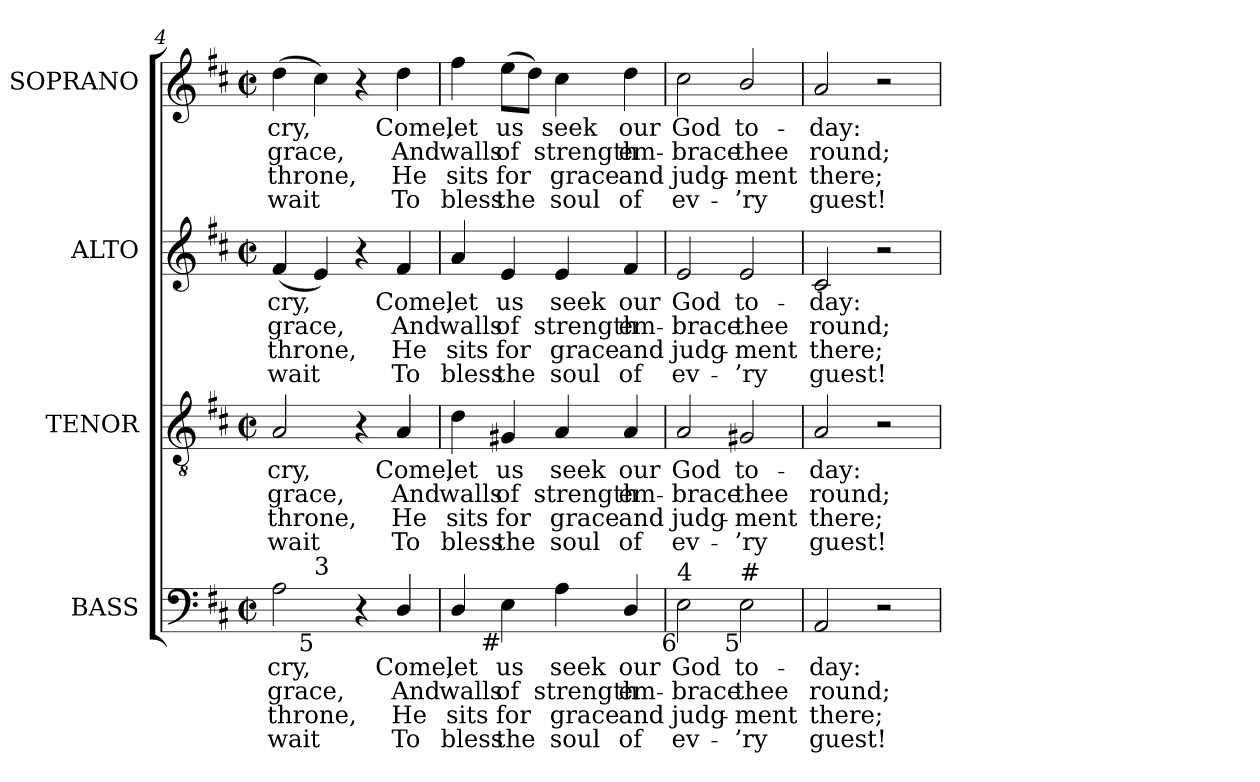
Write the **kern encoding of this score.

**kern	**text	**text	**text	**text	**kern	**text	**text	**text	**text	**kern	**text	**text	**text	**text	**kern	**text	**text	**text	**text
*part4	*part4	*part4	*part4	*part4	*part3	*part3	*part3	*part3	*part3	*part2	*part2	*part2	*part2	*part2	*part1	*part1	*part1	*part1	*part1
*staff4	*staff4	*staff4	*staff4	*staff4	*staff3	*staff3	*staff3	*staff3	*staff3	*staff2	*staff2	*staff2	*staff2	*staff2	*staff1	*staff1	*staff1	*staff1	*staff1
*I"BASS	*	*	*	*	*I"TENOR	*	*	*	*	*I"ALTO	*	*	*	*	*I"SOPRANO	*	*	*	*
*I'B.	*	*	*	*	*I'T.	*	*	*	*	*I'A.	*	*	*	*	*I'S.	*	*	*	*
*clefF4	*	*	*	*	*clefGv2	*	*	*	*	*clefG2	*	*	*	*	*clefG2	*	*	*	*
*	*	*	*	*	*ITrd7c12	*	*	*	*	*	*	*	*	*	*	*	*	*	*
*k[f#c#]	*	*	*	*	*k[f#c#]	*	*	*	*	*k[f#c#]	*	*	*	*	*k[f#c#]	*	*	*	*
*D:	*	*	*	*	*D:	*	*	*	*	*D:	*	*	*	*	*D:	*	*	*	*
*M2/2	*	*	*	*	*M2/2	*	*	*	*	*M2/2	*	*	*	*	*M2/2	*	*	*	*
*met(c|)	*	*	*	*	*met(c|)	*	*	*	*	*met(c|)	*	*	*	*	*met(c|)	*	*	*	*
=4	=4	=4	=4	=4	=4	=4	=4	=4	=4	=4	=4	=4	=4	=4	=4	=4	=4	=4	=4
!	!LO:LY:b:color=#000000	!LO:LY:b:color=#000000	!LO:LY:b:color=#000000	!LO:LY:b:color=#000000	!	!	!	!	!	!	!	!	!	!	!	!	!	!	!
!	!	!	!	!	!	!LO:LY:b:color=#000000	!LO:LY:b:color=#000000	!LO:LY:b:color=#000000	!LO:LY:b:color=#000000	!	!	!	!	!	!	!	!	!	!
!	!	!	!	!	!	!	!	!	!	!	!LO:LY:b:color=#000000	!LO:LY:b:color=#000000	!LO:LY:b:color=#000000	!LO:LY:b:color=#000000	!	!	!	!	!
!LO:TX:b:rj:t=6	!	!	!	!	!	!	!	!	!	!	!	!	!	!	!	!	!	!	!
!LO:TX:t=4	!	!	!	!	!	!	!	!	!	!	!	!	!	!	!	!	!	!	!
!	!	!	!	!	!	!	!	!	!	!	!	!	!	!	!	!LO:LY:b:color=#000000	!LO:LY:b:color=#000000	!LO:LY:b:color=#000000	!LO:LY:b:color=#000000
*^	*	*	*	*	*	*	*	*	*	*	*	*	*	*	*	*	*	*	*
2Ai\	4ryy	cry,	grace,	throne,	wait	2AAi/	cry,	grace,	throne,	wait	(4f#i/	cry,	grace,	throne,	wait	(4ddi\	cry,	grace,	throne,	wait
!	!LO:TX:b:rj:t=5	!	!	!	!	!	!	!	!	!	!	!	!	!	!	!	!	!	!	!
!	!LO:TX:t=3	!	!	!	!	!	!	!	!	!	!	!	!	!	!	!	!	!	!	!
.	2.ryy	.	.	.	.	.	.	.	.	.	4ei/)	.	.	.	.	4cc#i\)	.	.	.	.
4r	.	.	.	.	.	4r	.	.	.	.	4r	.	.	.	.	4r	.	.	.	.
!	!	!LO:LY:b:color=#000000	!LO:LY:b:color=#000000	!LO:LY:b:color=#000000	!LO:LY:b:color=#000000	!	!	!	!	!	!	!	!	!	!	!	!	!	!	!
!	!	!	!	!	!	!	!LO:LY:b:color=#000000	!LO:LY:b:color=#000000	!LO:LY:b:color=#000000	!LO:LY:b:color=#000000	!	!	!	!	!	!	!	!	!	!
!	!	!	!	!	!	!	!	!	!	!	!	!LO:LY:b:color=#000000	!LO:LY:b:color=#000000	!LO:LY:b:color=#000000	!LO:LY:b:color=#000000	!	!	!	!	!
!	!	!	!	!	!	!	!	!	!	!	!	!	!	!	!	!	!LO:LY:b:color=#000000	!LO:LY:b:color=#000000	!LO:LY:b:color=#000000	!LO:LY:b:color=#000000
4Di/	.	Come,	And	He	To	4AAi/	Come,	And	He	To	4f#i/	Come,	And	He	To	4ddi\	Come,	And	He	To
*v	*v	*	*	*	*	*	*	*	*	*	*	*	*	*	*	*	*	*	*	*
=5	=5	=5	=5	=5	=5	=5	=5	=5	=5	=5	=5	=5	=5	=5	=5	=5	=5	=5	=5
*^	*	*	*	*	*	*	*	*	*	*	*	*	*	*	*	*	*	*	*
!	!	!LO:LY:b:color=#000000	!LO:LY:b:color=#000000	!LO:LY:b:color=#000000	!LO:LY:b:color=#000000	!	!	!	!	!	!	!	!	!	!	!	!	!	!	!
*v	*v	*	*	*	*	*	*	*	*	*	*	*	*	*	*	*	*	*	*	*
*^	*	*	*	*	*	*	*	*	*	*	*	*	*	*	*	*	*	*	*
!	!	!	!	!	!	!	!LO:LY:b:color=#000000	!LO:LY:b:color=#000000	!LO:LY:b:color=#000000	!LO:LY:b:color=#000000	!	!	!	!	!	!	!	!	!	!
*v	*v	*	*	*	*	*	*	*	*	*	*	*	*	*	*	*	*	*	*	*
*^	*	*	*	*	*	*	*	*	*	*	*	*	*	*	*	*	*	*	*
!	!	!	!	!	!	!	!	!	!	!	!	!LO:LY:b:color=#000000	!LO:LY:b:color=#000000	!LO:LY:b:color=#000000	!LO:LY:b:color=#000000	!	!	!	!	!
*v	*v	*	*	*	*	*	*	*	*	*	*	*	*	*	*	*	*	*	*	*
*^	*	*	*	*	*	*	*	*	*	*	*	*	*	*	*	*	*	*	*
!	!	!	!	!	!	!	!	!	!	!	!	!	!	!	!	!	!LO:LY:b:color=#000000	!LO:LY:b:color=#000000	!LO:LY:b:color=#000000	!LO:LY:b:color=#000000
*v	*v	*	*	*	*	*	*	*	*	*	*	*	*	*	*	*	*	*	*	*
4Di/	let	walls	sits	bless	4Di\	let	walls	sits	bless	4ai/	let	walls	sits	bless	4ff#i\	let	walls	sits	bless
!	!LO:LY:b:color=#000000	!LO:LY:b:color=#000000	!LO:LY:b:color=#000000	!LO:LY:b:color=#000000	!	!	!	!	!	!	!	!	!	!	!	!	!	!	!
!	!	!	!	!	!	!LO:LY:b:color=#000000	!LO:LY:b:color=#000000	!LO:LY:b:color=#000000	!LO:LY:b:color=#000000	!	!	!	!	!	!	!	!	!	!
!	!	!	!	!	!	!	!	!	!	!	!LO:LY:b:color=#000000	!LO:LY:b:color=#000000	!LO:LY:b:color=#000000	!LO:LY:b:color=#000000	!	!	!	!	!
!LO:TX:b:rj:t=#	!	!	!	!	!	!	!	!	!	!	!	!	!	!	!	!	!	!	!
!	!	!	!	!	!	!	!	!	!	!	!	!	!	!	!	!LO:LY:b:color=#000000	!LO:LY:b:color=#000000	!LO:LY:b:color=#000000	!LO:LY:b:color=#000000
4Ei\	us	of	for	the	4GG#Xi/	us	of	for	the	4ei/	us	of	for	the	(8eei\L	us	of	for	the
.	.	.	.	.	.	.	.	.	.	.	.	.	.	.	8ddi\J)	.	.	.	.
!	!LO:LY:b:color=#000000	!LO:LY:b:color=#000000	!LO:LY:b:color=#000000	!LO:LY:b:color=#000000	!	!	!	!	!	!	!	!	!	!	!	!	!	!	!
!	!	!	!	!	!	!LO:LY:b:color=#000000	!LO:LY:b:color=#000000	!LO:LY:b:color=#000000	!LO:LY:b:color=#000000	!	!	!	!	!	!	!	!	!	!
!	!	!	!	!	!	!	!	!	!	!	!LO:LY:b:color=#000000	!LO:LY:b:color=#000000	!LO:LY:b:color=#000000	!LO:LY:b:color=#000000	!	!	!	!	!
!	!	!	!	!	!	!	!	!	!	!	!	!	!	!	!	!LO:LY:b:color=#000000	!LO:LY:b:color=#000000	!LO:LY:b:color=#000000	!LO:LY:b:color=#000000
4Ai\	seek	strength	grace	soul	4AAi/	seek	strength	grace	soul	4ei/	seek	strength	grace	soul	4cc#i\	seek	strength	grace	soul
!	!LO:LY:b:color=#000000	!LO:LY:b:color=#000000	!LO:LY:b:color=#000000	!LO:LY:b:color=#000000	!	!	!	!	!	!	!	!	!	!	!	!	!	!	!
!	!	!	!	!	!	!LO:LY:b:color=#000000	!LO:LY:b:color=#000000	!LO:LY:b:color=#000000	!LO:LY:b:color=#000000	!	!	!	!	!	!	!	!	!	!
!	!	!	!	!	!	!	!	!	!	!	!LO:LY:b:color=#000000	!LO:LY:b:color=#000000	!LO:LY:b:color=#000000	!LO:LY:b:color=#000000	!	!	!	!	!
!	!	!	!	!	!	!	!	!	!	!	!	!	!	!	!	!LO:LY:b:color=#000000	!LO:LY:b:color=#000000	!LO:LY:b:color=#000000	!LO:LY:b:color=#000000
4Di/	our	em-	and	of	4AAi/	our	em-	and	of	4f#i/	our	em-	and	of	4ddi\	our	em-	and	of
!!LO:LB:g=z
=6	=6	=6	=6	=6	=6	=6	=6	=6	=6	=6	=6	=6	=6	=6	=6	=6	=6	=6	=6
!	!LO:LY:b:color=#000000	!LO:LY:b:color=#000000	!LO:LY:b:color=#000000	!LO:LY:b:color=#000000	!	!	!	!	!	!	!	!	!	!	!	!	!	!	!
!	!	!	!	!	!	!LO:LY:b:color=#000000	!LO:LY:b:color=#000000	!LO:LY:b:color=#000000	!LO:LY:b:color=#000000	!	!	!	!	!	!	!	!	!	!
!	!	!	!	!	!	!	!	!	!	!	!LO:LY:b:color=#000000	!LO:LY:b:color=#000000	!LO:LY:b:color=#000000	!LO:LY:b:color=#000000	!	!	!	!	!
!LO:TX:b:rj:t=6	!	!	!	!	!	!	!	!	!	!	!	!	!	!	!	!	!	!	!
!LO:TX:t=4	!	!	!	!	!	!	!	!	!	!	!	!	!	!	!	!	!	!	!
!	!	!	!	!	!	!	!	!	!	!	!	!	!	!	!	!LO:LY:b:color=#000000	!LO:LY:b:color=#000000	!LO:LY:b:color=#000000	!LO:LY:b:color=#000000
2Ei\	God	-brace	judg-	-ev-	2AAi/	God	-brace	judg-	-ev-	2ei/	God	-brace	judg-	-ev-	2cc#i\	God	-brace	judg-	-ev-
!	!LO:LY:b:color=#000000	!LO:LY:b:color=#000000	!LO:LY:b:color=#000000	!LO:LY:b:color=#000000	!	!	!	!	!	!	!	!	!	!	!	!	!	!	!
!	!	!	!	!	!	!LO:LY:b:color=#000000	!LO:LY:b:color=#000000	!LO:LY:b:color=#000000	!LO:LY:b:color=#000000	!	!	!	!	!	!	!	!	!	!
!	!	!	!	!	!	!	!	!	!	!	!LO:LY:b:color=#000000	!LO:LY:b:color=#000000	!LO:LY:b:color=#000000	!LO:LY:b:color=#000000	!	!	!	!	!
!LO:TX:b:rj:t=5	!	!	!	!	!	!	!	!	!	!	!	!	!	!	!	!	!	!	!
!LO:TX:t=#	!	!	!	!	!	!	!	!	!	!	!	!	!	!	!	!	!	!	!
!	!	!	!	!	!	!	!	!	!	!	!	!	!	!	!	!LO:LY:b:color=#000000	!LO:LY:b:color=#000000	!LO:LY:b:color=#000000	!LO:LY:b:color=#000000
2Ei\	to-	thee	-ment	’ry	2GG#Xi/	to-	thee	-ment	’ry	2ei/	to-	thee	-ment	’ry	2bi/	to-	thee	-ment	’ry
=7	=7	=7	=7	=7	=7	=7	=7	=7	=7	=7	=7	=7	=7	=7	=7	=7	=7	=7	=7
!	!LO:LY:b:color=#000000	!LO:LY:b:color=#000000	!LO:LY:b:color=#000000	!LO:LY:b:color=#000000	!	!	!	!	!	!	!	!	!	!	!	!	!	!	!
!	!	!	!	!	!	!LO:LY:b:color=#000000	!LO:LY:b:color=#000000	!LO:LY:b:color=#000000	!LO:LY:b:color=#000000	!	!	!	!	!	!	!	!	!	!
!	!	!	!	!	!	!	!	!	!	!	!LO:LY:b:color=#000000	!LO:LY:b:color=#000000	!LO:LY:b:color=#000000	!LO:LY:b:color=#000000	!	!	!	!	!
!	!	!	!	!	!	!	!	!	!	!	!	!	!	!	!	!LO:LY:b:color=#000000	!LO:LY:b:color=#000000	!LO:LY:b:color=#000000	!LO:LY:b:color=#000000
2AAi/	-day:	round;	there;	guest!	2AAi/	-day:	round;	there;	guest!	2c#i/	-day:	round;	there;	guest!	2ai/	-day:	round;	there;	guest!
2r	.	.	.	.	2r	.	.	.	.	2r	.	.	.	.	2r	.	.	.	.
=	=	=	=	=	=	=	=	=	=	=	=	=	=	=	=	=	=	=	=
*-	*-	*-	*-	*-	*-	*-	*-	*-	*-	*-	*-	*-	*-	*-	*-	*-	*-	*-	*-
